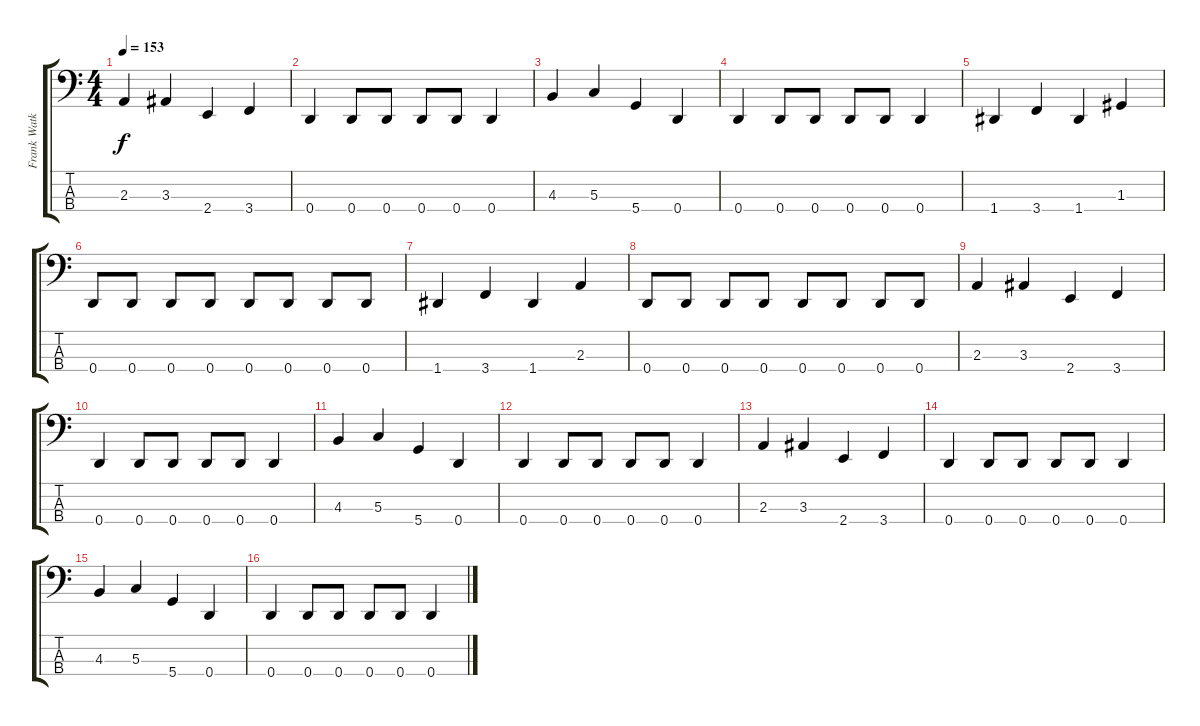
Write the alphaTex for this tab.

\track ("Frank Watkins (Bass)" "Frank Watk") {instrument acousticbass}
\staff {score tabs}
\tuning (F2 C2 G1 D1) {hide}
\ts (4 4)
\tempo 153
\clef f4
\ks c
2.3.4{dy f} 3.3.4 2.4.4 3.4.4 |
0.4.4 0.4.8 0.4.8 0.4.8 0.4.8 0.4.4 |
4.3.4 5.3.4 5.4.4 0.4.4 |
0.4.4 0.4.8 0.4.8 0.4.8 0.4.8 0.4.4 |
1.4.4 3.4.4 1.4.4 1.3.4 |
0.4.8 0.4.8 0.4.8 0.4.8 0.4.8 0.4.8 0.4.8 0.4.8 |
1.4.4 3.4.4 1.4.4 2.3.4 |
0.4.8 0.4.8 0.4.8 0.4.8 0.4.8 0.4.8 0.4.8 0.4.8 |
2.3.4 3.3.4 2.4.4 3.4.4 |
0.4.4 0.4.8 0.4.8 0.4.8 0.4.8 0.4.4 |
4.3.4 5.3.4 5.4.4 0.4.4 |
0.4.4 0.4.8 0.4.8 0.4.8 0.4.8 0.4.4 |
2.3.4 3.3.4 2.4.4 3.4.4 |
0.4.4 0.4.8 0.4.8 0.4.8 0.4.8 0.4.4 |
4.3.4 5.3.4 5.4.4 0.4.4 |
0.4.4 0.4.8 0.4.8 0.4.8 0.4.8 0.4.4
